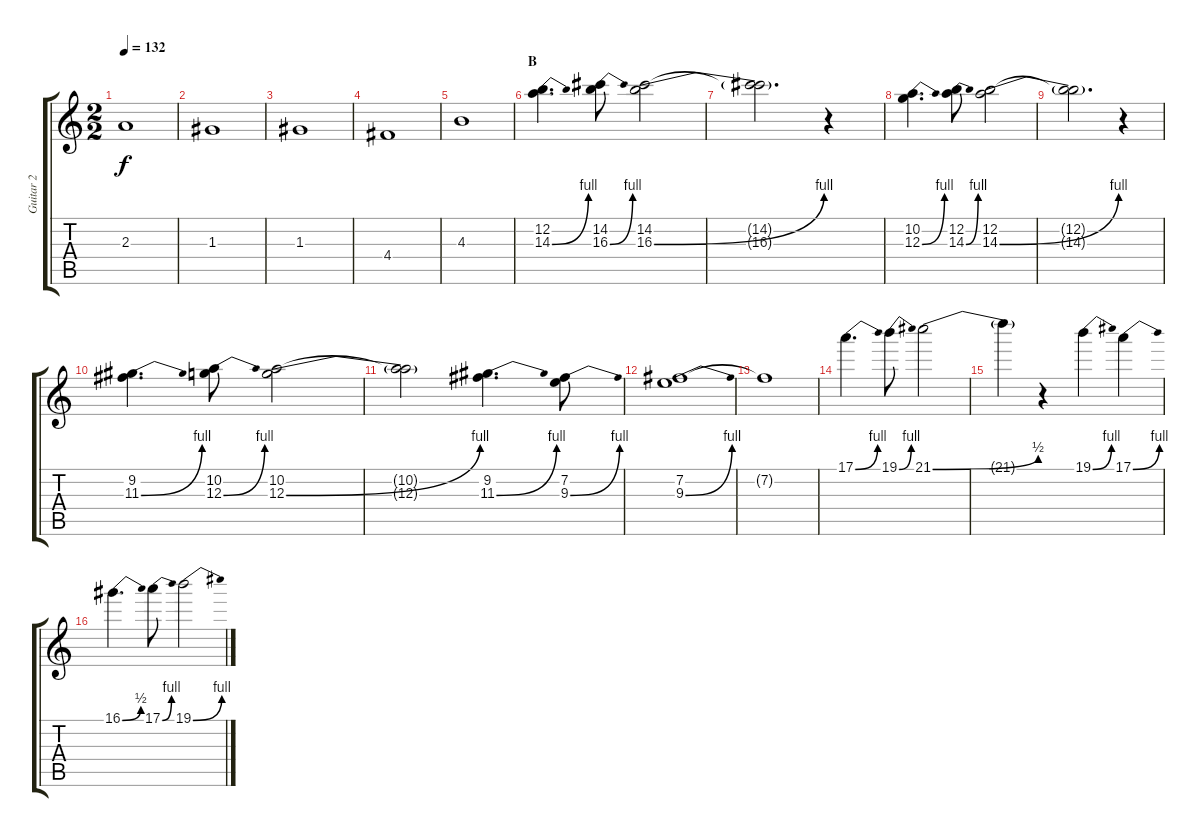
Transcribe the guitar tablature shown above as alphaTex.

\track ("Guitar 2" "Guitar 2") {instrument distortionguitar}
\staff {score tabs}
\tuning (E4 B3 G3 D3 A2 E2) {hide}
\ts (2 2)
\tempo 132
\clef g2
\ks c
2.3.1{dy f} |
1.3.1 |
1.3.1 |
4.4.1 |
4.3.1 |
\section ("" "B")
(12.2 14.3{be (bend 0 0 60 4)}).4{d} (14.2 16.3{be (bend 0 0 60 4)}).8 (14.2 16.3{be (bend 0 0 60 4)}).2 |
(14.2{t} 16.3{t}).2{d} r.4 |
(10.2 12.3{be (bend 0 0 60 4)}).4{d} (12.2 14.3{be (bend 0 0 60 4)}).8 (12.2 14.3{be (bend 0 0 60 4)}).2 |
(12.2{t} 14.3{t}).2{d} r.4 |
(9.2 11.3{be (bend 0 0 60 4)}).4{d} (10.2 12.3{be (bend 0 0 60 4)}).8 (10.2 12.3{be (bend 0 0 60 4)}).2 |
(10.2{t} 12.3{t}).2 (9.2 11.3{be (bend 0 0 60 4)}).4{d} (7.2 9.3{be (bend 0 0 60 4)}).8 |
(7.2 9.3{be (bend 0 0 60 4)}).1 |
7.2{t}.1 |
17.1{be (bend 0 0 60 4)}.4{d} 19.1{be (bend 0 0 60 4)}.8 21.1{be (bend 0 0 60 2)}.2 |
21.1{t}.4 r.4 19.1{be (bend 0 0 60 4)}.4 17.1{be (bend 0 0 60 4)}.4 |
16.1{be (bend 0 0 60 2)}.4{d} 17.1{be (bend 0 0 60 4)}.8 19.1{be (bend 0 0 60 4)}.2
